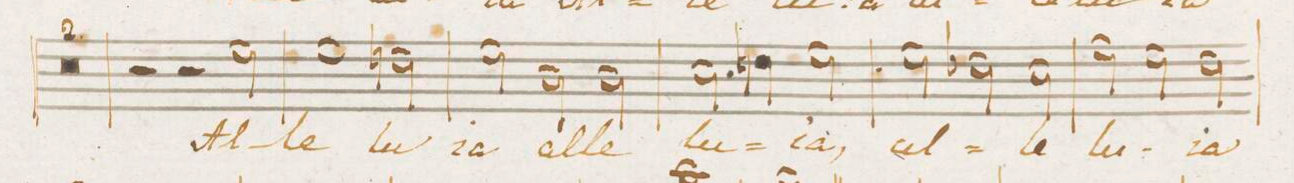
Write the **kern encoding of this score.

**kern	**text
*I"Soprano.	*
*clefC1	*
*k[b-]	*
*M3/2	*
0.r	.
=8	=8
=9	=9
2r	.
2r	.
2cc\	Al-
=10	=10
1cc	-le-
2bn\	-lu-
=11	=11
2cc\	-ia
2g\	al-
2g\	-le-
=12	=12
2.a\	-lu-
4bn\	.
2cc\	-ia,
=13	=13
2cc\	al-
2b-X\	.
2a\	-le-
=14	=14
2dd\	-lu-
2cc\	.
2b-\	-ia
=15	=15
*-	*-
